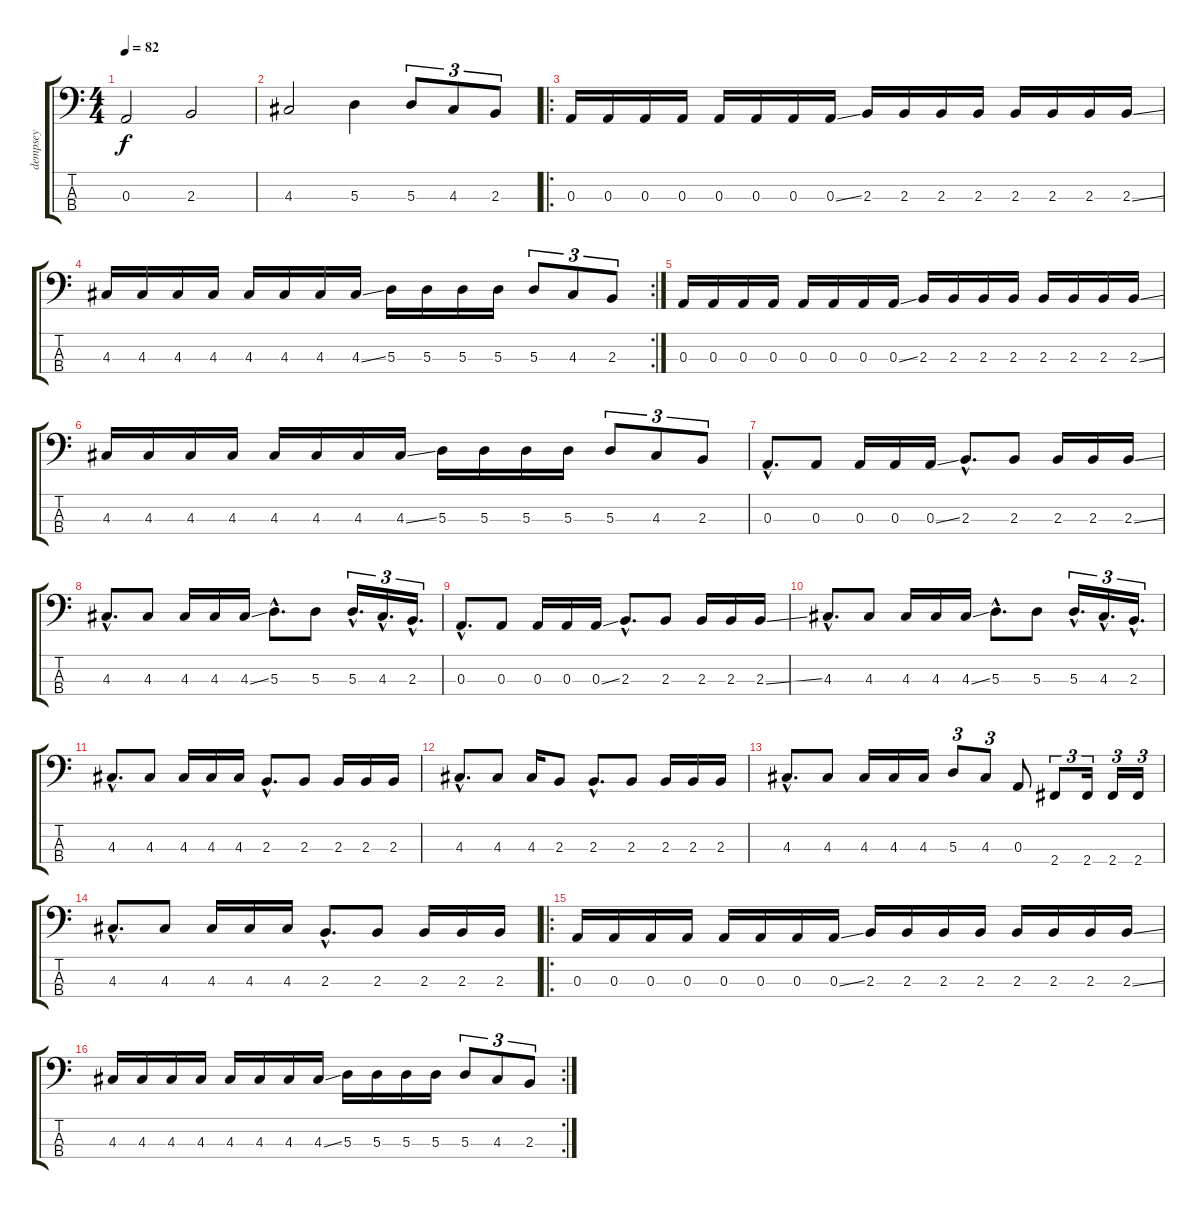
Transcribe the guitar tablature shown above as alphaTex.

\track ("dempsey" "dempsey") {instrument electricbassfinger}
\staff {score tabs}
\tuning (G2 D2 A1 E1) {hide}
\ts (4 4)
\tempo 82
\clef f4
\ks c
0.3.2{dy f instrument electricbassfinger} 2.3.2 |
4.3.2 5.3.4 5.3.8{tu (3 2)} 4.3.8{tu (3 2)} 2.3.8{tu (3 2)} |
\ro
0.3.16 0.3.16 0.3.16 0.3.16 0.3.16 0.3.16 0.3.16 0.3{ss}.16 2.3.16 2.3.16 2.3.16 2.3.16 2.3.16 2.3.16 2.3.16 2.3{ss}.16 |
\rc 2
4.3.16 4.3.16 4.3.16 4.3.16 4.3.16 4.3.16 4.3.16 4.3{ss}.16 5.3.16 5.3.16 5.3.16 5.3.16 5.3.8{tu (3 2)} 4.3.8{tu (3 2)} 2.3.8{tu (3 2)} |
0.3.16 0.3.16 0.3.16 0.3.16 0.3.16 0.3.16 0.3.16 0.3{ss}.16 2.3.16 2.3.16 2.3.16 2.3.16 2.3.16 2.3.16 2.3.16 2.3{ss}.16 |
4.3.16 4.3.16 4.3.16 4.3.16 4.3.16 4.3.16 4.3.16 4.3{ss}.16 5.3.16 5.3.16 5.3.16 5.3.16 5.3.8{tu (3 2)} 4.3.8{tu (3 2)} 2.3.8{tu (3 2)} |
0.3{hac}.8{d} 0.3.8 0.3.16 0.3.16 0.3{ss}.16 2.3{hac}.8{d} 2.3.8 2.3.16 2.3.16 2.3{ss}.16 |
4.3{hac}.8{d} 4.3.8 4.3.16 4.3.16 4.3{ss}.16 5.3{hac}.8{d} 5.3.8 5.3{hac}.16{d tu (3 2)} 4.3{hac}.16{d tu (3 2)} 2.3{hac}.16{d tu (3 2)} |
0.3{hac}.8{d} 0.3.8 0.3.16 0.3.16 0.3{ss}.16 2.3{hac}.8{d} 2.3.8 2.3.16 2.3.16 2.3{ss}.16 |
4.3{hac}.8{d} 4.3.8 4.3.16 4.3.16 4.3{ss}.16 5.3{hac}.8{d} 5.3.8 5.3{hac}.16{d tu (3 2)} 4.3{hac}.16{d tu (3 2)} 2.3{hac}.16{d tu (3 2)} |
4.3{hac}.8{d} 4.3.8 4.3.16 4.3.16 4.3.16 2.3{hac}.8{d} 2.3.8 2.3.16 2.3.16 2.3.16 |
4.3{hac}.8{d} 4.3.8 4.3.16 2.3.8 2.3{hac}.8{d} 2.3.8 2.3.16 2.3.16 2.3.16 |
4.3{hac}.8{d} 4.3.8 4.3.16 4.3.16 4.3.16 5.3.8{tu (3 2)} 4.3.8{tu (3 2)} 0.3.8 2.4.8{tu (3 2)} 2.4.16{tu (3 2)} 2.4.16{tu (3 2)} 2.4.16{tu (3 2)} |
4.3{hac}.8{d} 4.3.8 4.3.16 4.3.16 4.3.16 2.3{hac}.8{d} 2.3.8 2.3.16 2.3.16 2.3.16 |
\ro
0.3.16 0.3.16 0.3.16 0.3.16 0.3.16 0.3.16 0.3.16 0.3{ss}.16 2.3.16 2.3.16 2.3.16 2.3.16 2.3.16 2.3.16 2.3.16 2.3{ss}.16 |
\rc 2
4.3.16 4.3.16 4.3.16 4.3.16 4.3.16 4.3.16 4.3.16 4.3{ss}.16 5.3.16 5.3.16 5.3.16 5.3.16 5.3.8{tu (3 2)} 4.3.8{tu (3 2)} 2.3.8{tu (3 2)}
